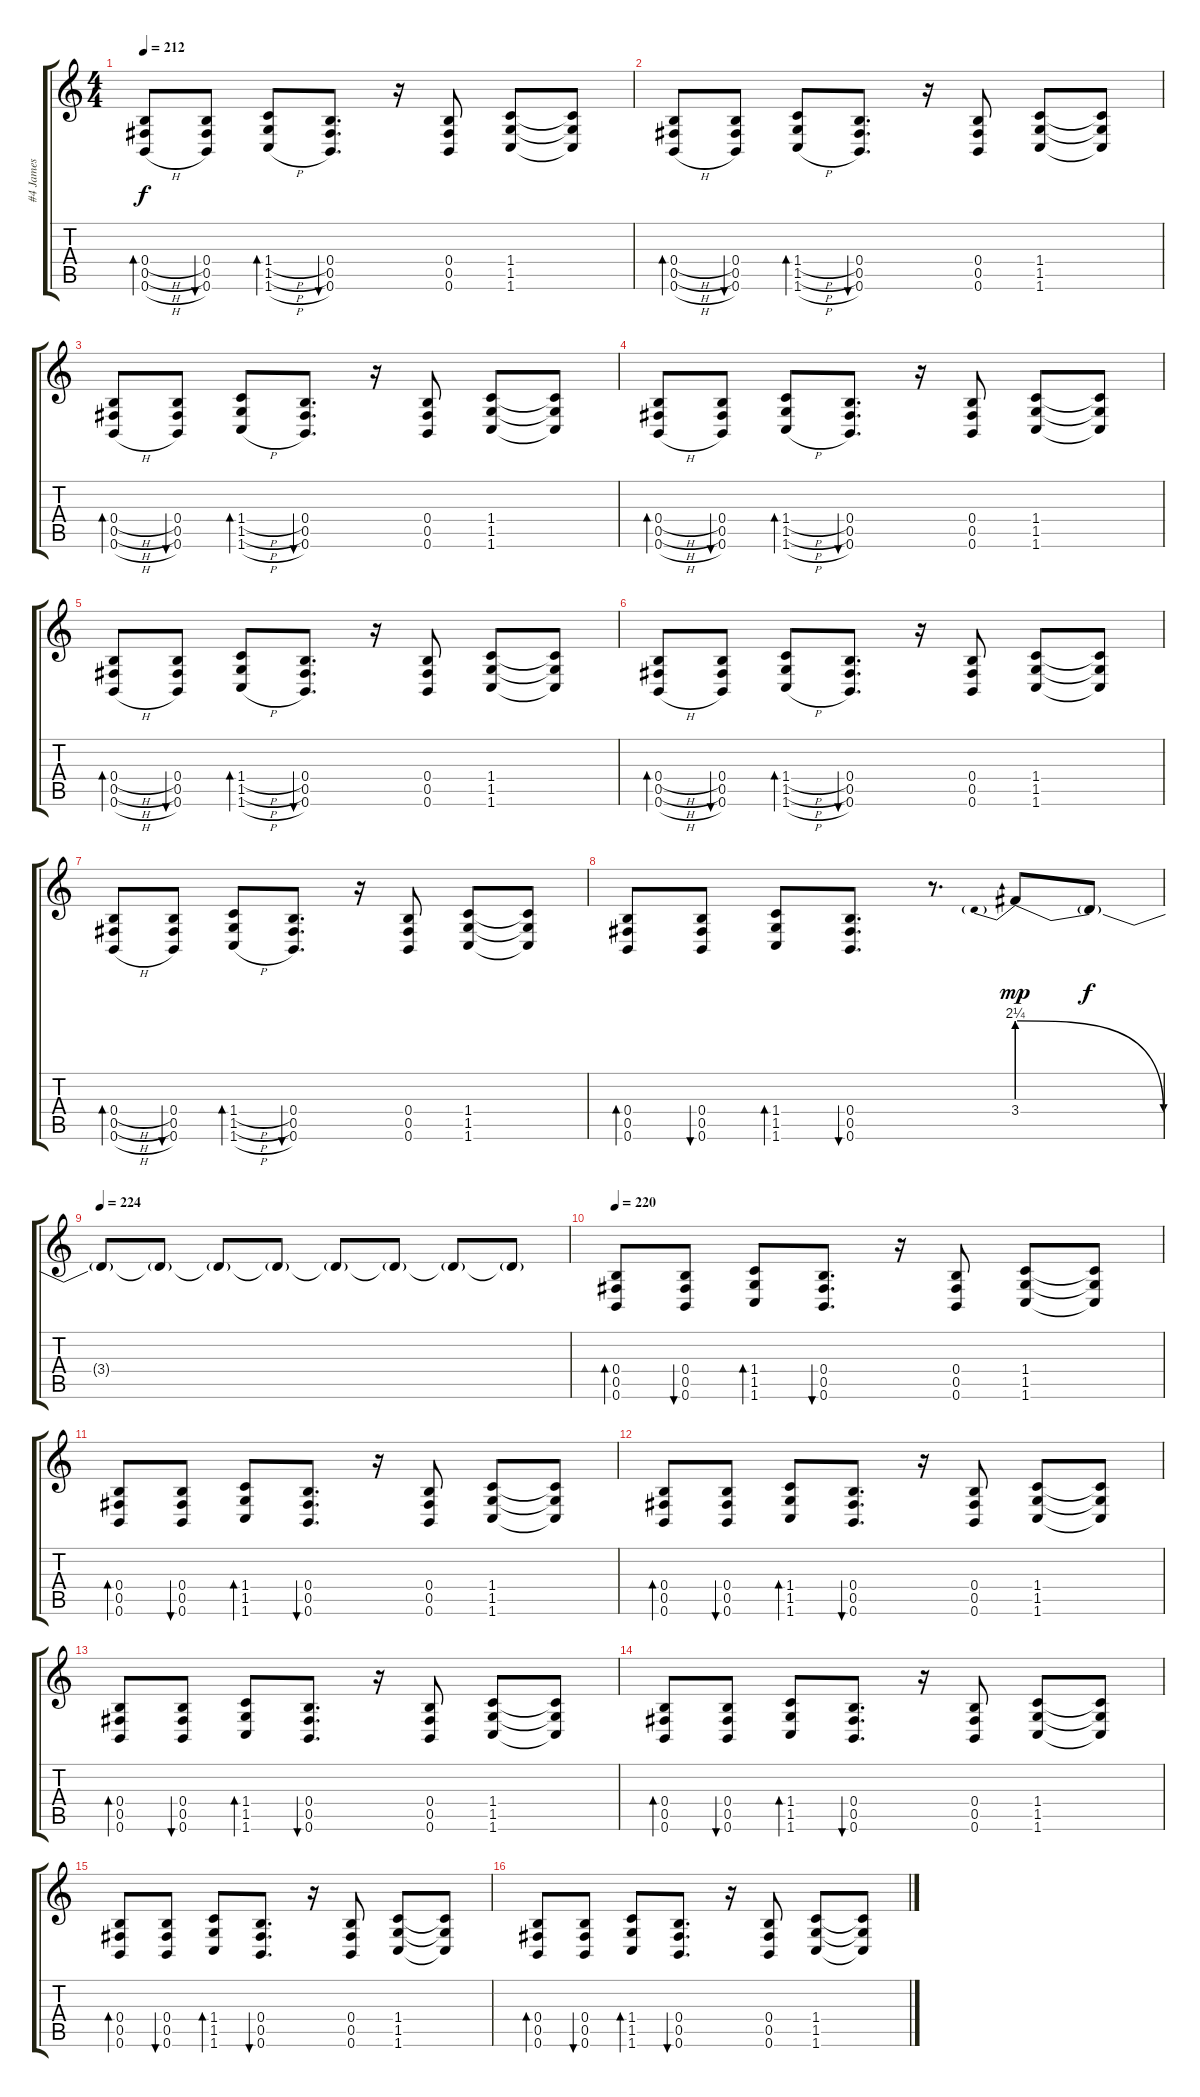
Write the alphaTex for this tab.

\track ("#4 James" "#4 James") {instrument overdrivenguitar}
\staff {score tabs}
\tuning (E4 B3 G3 B2 Gb2 B1) {hide}
\ts (4 4)
\tempo 212
\clef g2
\ks c
(0.4{h} 0.5{h} 0.6{h}).8{bd 120 dy f} (0.4 0.5 0.6).8{bu 120} (1.4{h} 1.5{h} 1.6{h}).8{bd 120} (0.4 0.5 0.6).8{d bu 120} r.16 (0.4 0.5 0.6).8 (1.4 1.5 1.6).8 (1.4{t} 1.5{t} 1.6{t}).8 |
(0.4{h} 0.5{h} 0.6{h}).8{bd 120} (0.4 0.5 0.6).8{bu 120} (1.4{h} 1.5{h} 1.6{h}).8{bd 120} (0.4 0.5 0.6).8{d bu 120} r.16 (0.4 0.5 0.6).8 (1.4 1.5 1.6).8 (1.4{t} 1.5{t} 1.6{t}).8 |
(0.4{h} 0.5{h} 0.6{h}).8{bd 120} (0.4 0.5 0.6).8{bu 120} (1.4{h} 1.5{h} 1.6{h}).8{bd 120} (0.4 0.5 0.6).8{d bu 120} r.16 (0.4 0.5 0.6).8 (1.4 1.5 1.6).8 (1.4{t} 1.5{t} 1.6{t}).8 |
(0.4{h} 0.5{h} 0.6{h}).8{bd 120} (0.4 0.5 0.6).8{bu 120} (1.4{h} 1.5{h} 1.6{h}).8{bd 120} (0.4 0.5 0.6).8{d bu 120} r.16 (0.4 0.5 0.6).8 (1.4 1.5 1.6).8 (1.4{t} 1.5{t} 1.6{t}).8 |
(0.4{h} 0.5{h} 0.6{h}).8{bd 120} (0.4 0.5 0.6).8{bu 120} (1.4{h} 1.5{h} 1.6{h}).8{bd 120} (0.4 0.5 0.6).8{d bu 120} r.16 (0.4 0.5 0.6).8 (1.4 1.5 1.6).8 (1.4{t} 1.5{t} 1.6{t}).8 |
(0.4{h} 0.5{h} 0.6{h}).8{bd 120} (0.4 0.5 0.6).8{bu 120} (1.4{h} 1.5{h} 1.6{h}).8{bd 120} (0.4 0.5 0.6).8{d bu 120} r.16 (0.4 0.5 0.6).8 (1.4 1.5 1.6).8 (1.4{t} 1.5{t} 1.6{t}).8 |
(0.4{h} 0.5{h} 0.6{h}).8{bd 120} (0.4 0.5 0.6).8{bu 120} (1.4{h} 1.5{h} 1.6{h}).8{bd 120} (0.4 0.5 0.6).8{d bu 120} r.16 (0.4 0.5 0.6).8 (1.4 1.5 1.6).8 (1.4{t} 1.5{t} 1.6{t}).8 |
(0.4 0.5 0.6).8{bd 120} (0.4 0.5 0.6).8{bu 120} (1.4 1.5 1.6).8{bd 120} (0.4 0.5 0.6).8{d bu 120} r.8{d} 3.4{be (prebendrelease 0 9 60 0)}.8{dy mp instrument bassoon} 3.4{t}.8{dy f} |
\tempo 224
3.4{t}.8 3.4{t}.8 3.4{t}.8 3.4{t}.8 3.4{t}.8 3.4{t}.8 3.4{t}.8 3.4{t}.8 |
\tempo 220
(0.4 0.5 0.6).8{bd 120 instrument distortionguitar} (0.4 0.5 0.6).8{bu 120} (1.4 1.5 1.6).8{bd 120} (0.4 0.5 0.6).8{d bu 120} r.16 (0.4 0.5 0.6).8 (1.4 1.5 1.6).8 (1.4{t} 1.5{t} 1.6{t}).8 |
(0.4 0.5 0.6).8{bd 120} (0.4 0.5 0.6).8{bu 120} (1.4 1.5 1.6).8{bd 120} (0.4 0.5 0.6).8{d bu 120} r.16 (0.4 0.5 0.6).8 (1.4 1.5 1.6).8 (1.4{t} 1.5{t} 1.6{t}).8 |
(0.4 0.5 0.6).8{bd 120} (0.4 0.5 0.6).8{bu 120} (1.4 1.5 1.6).8{bd 120} (0.4 0.5 0.6).8{d bu 120} r.16 (0.4 0.5 0.6).8 (1.4 1.5 1.6).8 (1.4{t} 1.5{t} 1.6{t}).8 |
(0.4 0.5 0.6).8{bd 120} (0.4 0.5 0.6).8{bu 120} (1.4 1.5 1.6).8{bd 120} (0.4 0.5 0.6).8{d bu 120} r.16 (0.4 0.5 0.6).8 (1.4 1.5 1.6).8 (1.4{t} 1.5{t} 1.6{t}).8 |
(0.4 0.5 0.6).8{bd 120} (0.4 0.5 0.6).8{bu 120} (1.4 1.5 1.6).8{bd 120} (0.4 0.5 0.6).8{d bu 120} r.16 (0.4 0.5 0.6).8 (1.4 1.5 1.6).8 (1.4{t} 1.5{t} 1.6{t}).8 |
(0.4 0.5 0.6).8{bd 120} (0.4 0.5 0.6).8{bu 120} (1.4 1.5 1.6).8{bd 120} (0.4 0.5 0.6).8{d bu 120} r.16 (0.4 0.5 0.6).8 (1.4 1.5 1.6).8 (1.4{t} 1.5{t} 1.6{t}).8 |
(0.4 0.5 0.6).8{bd 120} (0.4 0.5 0.6).8{bu 120} (1.4 1.5 1.6).8{bd 120} (0.4 0.5 0.6).8{d bu 120} r.16 (0.4 0.5 0.6).8 (1.4 1.5 1.6).8 (1.4{t} 1.5{t} 1.6{t}).8
